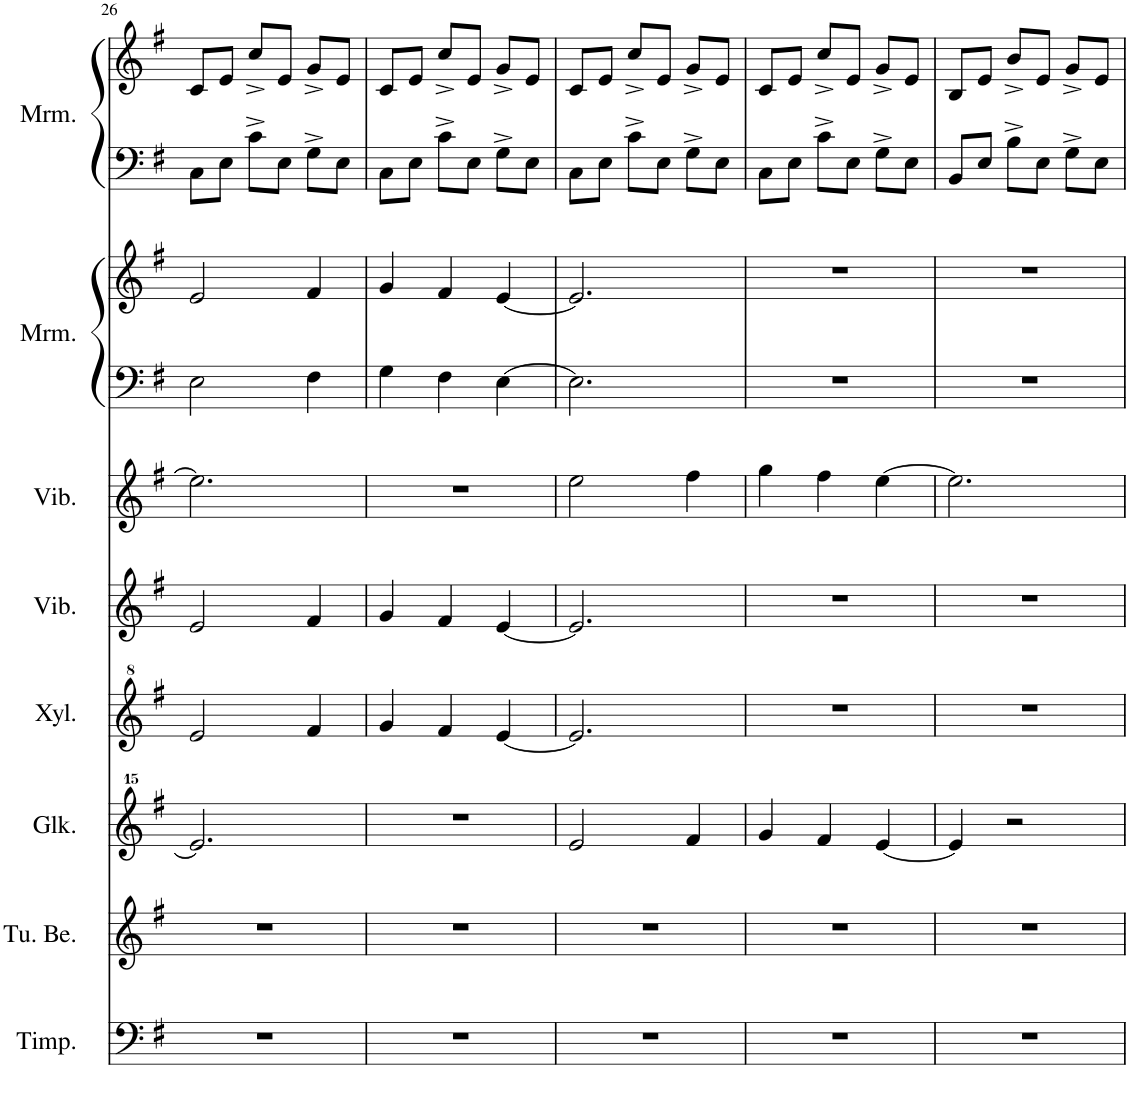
**kern	**kern	**kern	**kern	**kern	**kern	**kern	**kern	**kern	**kern
*part8	*part7	*part6	*part5	*part4	*part3	*part2	*part2	*part1	*part1
*staff10	*staff9	*staff8	*staff7	*staff6	*staff5	*staff4	*staff3	*staff2	*staff1
*I"Timpani	*I"Tubular Bells	*I"Glockenspiel	*I"Xylophone	*I"Vibraphone	*I"Vibraphone	*I"Marimba	*	*I"Marimba	*
*I'Timp.	*I'Tu. Be.	*I'Glk.	*I'Xyl.	*I'Vib.	*I'Vib.	*I'Mrm.	*	*I'Mrm.	*
!!LO:PB:g=z
*clefF4	*clefG2	*clefG^^2	*clefG^2	*clefG2	*clefG2	*clefF4	*clefG2	*clefF4	*clefG2
*k[f#]	*k[f#]	*k[f#]	*k[f#]	*k[f#]	*k[f#]	*k[f#]	*k[f#]	*k[f#]	*k[f#]
*M3/4	*M3/4	*M3/4	*M3/4	*M3/4	*M3/4	*M3/4	*M3/4	*M3/4	*M3/4
=26	=26	=26	=26	=26	=26	=26	=26	=26	=26
2.r	2.r	2.eee/]	2ee/	2e/	2.ee\]	2E\	2e/	8C\L	8c/L
.	.	.	.	.	.	.	.	8E\J	8e/J
.	.	.	.	.	.	.	.	8c^\L	8cc^/L
.	.	.	.	.	.	.	.	8E\J	8e/J
.	.	.	4ff#/	4f#/	.	4F#\	4f#/	8G^\L	8g^/L
.	.	.	.	.	.	.	.	8E\J	8e/J
=27	=27	=27	=27	=27	=27	=27	=27	=27	=27
2.r	2.r	2.r	4gg/	4g/	2.r	4G\	4g/	8C\L	8c/L
.	.	.	.	.	.	.	.	8E\J	8e/J
.	.	.	4ff#/	4f#/	.	4F#\	4f#/	8c^\L	8cc^/L
.	.	.	.	.	.	.	.	8E\J	8e/J
.	.	.	[4ee/	[4e/	.	[4E\	[4e/	8G^\L	8g^/L
.	.	.	.	.	.	.	.	8E\J	8e/J
=28	=28	=28	=28	=28	=28	=28	=28	=28	=28
2.r	2.r	2eee/	2.ee/]	2.e/]	2ee\	2.E\]	2.e/]	8C\L	8c/L
.	.	.	.	.	.	.	.	8E\J	8e/J
.	.	.	.	.	.	.	.	8c^\L	8cc^/L
.	.	.	.	.	.	.	.	8E\J	8e/J
.	.	4fff#/	.	.	4ff#\	.	.	8G^\L	8g^/L
.	.	.	.	.	.	.	.	8E\J	8e/J
=29	=29	=29	=29	=29	=29	=29	=29	=29	=29
2.r	2.r	4ggg/	2.r	2.r	4gg\	2.r	2.r	8C\L	8c/L
.	.	.	.	.	.	.	.	8E\J	8e/J
.	.	4fff#/	.	.	4ff#\	.	.	8c^\L	8cc^/L
.	.	.	.	.	.	.	.	8E\J	8e/J
.	.	[4eee/	.	.	[4ee\	.	.	8G^\L	8g^/L
.	.	.	.	.	.	.	.	8E\J	8e/J
=30	=30	=30	=30	=30	=30	=30	=30	=30	=30
2.r	2.r	4eee/]	2.r	2.r	2.ee\]	2.r	2.r	8BB/L	8B/L
.	.	.	.	.	.	.	.	8E/J	8e/J
.	.	2r	.	.	.	.	.	8B^\L	8b^/L
.	.	.	.	.	.	.	.	8E\J	8e/J
.	.	.	.	.	.	.	.	8G^\L	8g^/L
.	.	.	.	.	.	.	.	8E\J	8e/J
=	=	=	=	=	=	=	=	=	=
*-	*-	*-	*-	*-	*-	*-	*-	*-	*-
